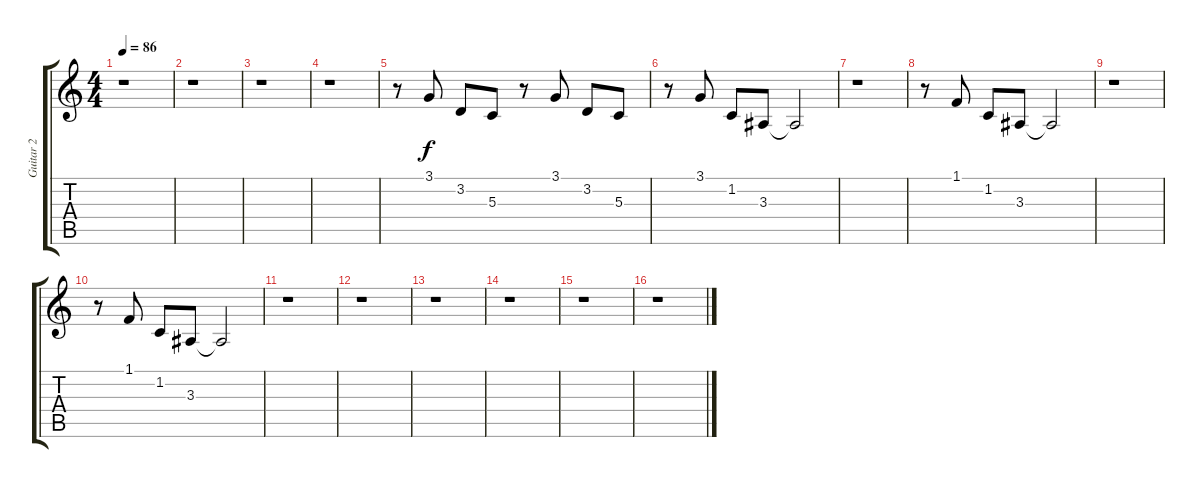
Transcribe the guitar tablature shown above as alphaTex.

\track ("Guitar 2" "Guitar 2") {instrument brightacousticpiano}
\staff {score tabs}
\tuning (E4 B3 G3 D3 A2 D2) {hide}
\ts (4 4)
\tempo 86
\clef g2
\ks c
r.1{dy f instrument brightacousticpiano} |
r.1 |
r.1 |
r.1 |
r.8 3.1.8 3.2.8 5.3.8 r.8 3.1.8 3.2.8 5.3.8 |
r.8 3.1.8 1.2.8 3.3.8 3.3{t}.2 |
r.1 |
r.8 1.1.8 1.2.8 3.3.8 3.3{t}.2 |
r.1 |
r.8 1.1.8 1.2.8 3.3.8 3.3{t}.2 |
r.1 |
r.1 |
r.1 |
r.1 |
r.1 |
r.1
